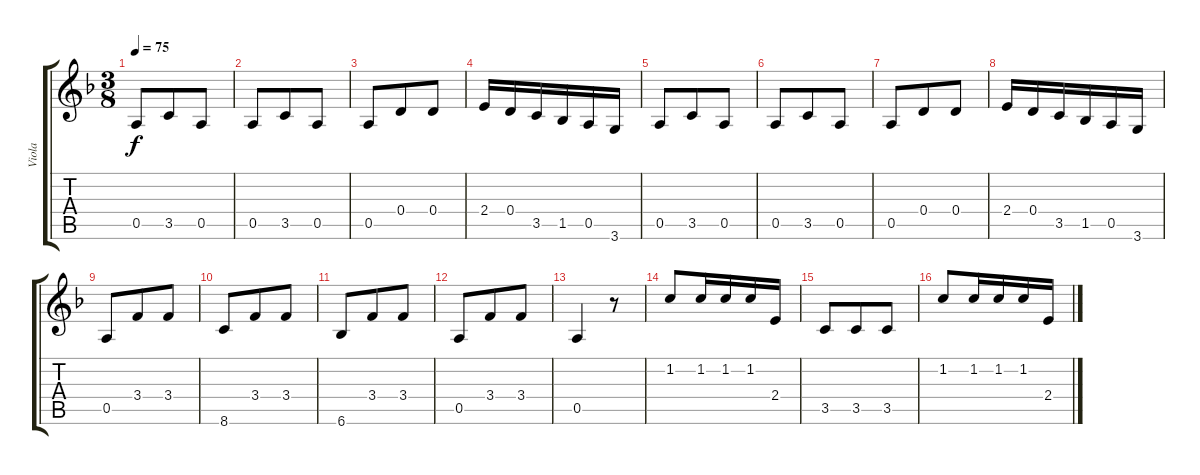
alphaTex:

\track ("Viola" "Viola") {instrument acousticguitarsteel}
\staff {score tabs}
\tuning (E4 B3 G3 D3 A2 E2) {hide}
\ts (3 8)
\tempo 75
\clef g2
\ks f
0.5.8{dy f instrument acousticguitarsteel} 3.5.8 0.5.8 |
0.5.8 3.5.8 0.5.8 |
0.5.8 0.4.8 0.4.8 |
2.4.16 0.4.16 3.5.16 1.5.16 0.5.16 3.6.16 |
0.5.8 3.5.8 0.5.8 |
0.5.8 3.5.8 0.5.8 |
0.5.8 0.4.8 0.4.8 |
2.4.16 0.4.16 3.5.16 1.5.16 0.5.16 3.6.16 |
0.5.8 3.4.8 3.4.8 |
8.6.8 3.4.8 3.4.8 |
6.6.8 3.4.8 3.4.8 |
0.5.8 3.4.8 3.4.8 |
0.5.4 r.8 |
1.2.8 1.2.16 1.2.16 1.2.16 2.4.16 |
3.5.8 3.5.8 3.5.8 |
1.2.8 1.2.16 1.2.16 1.2.16 2.4.16
